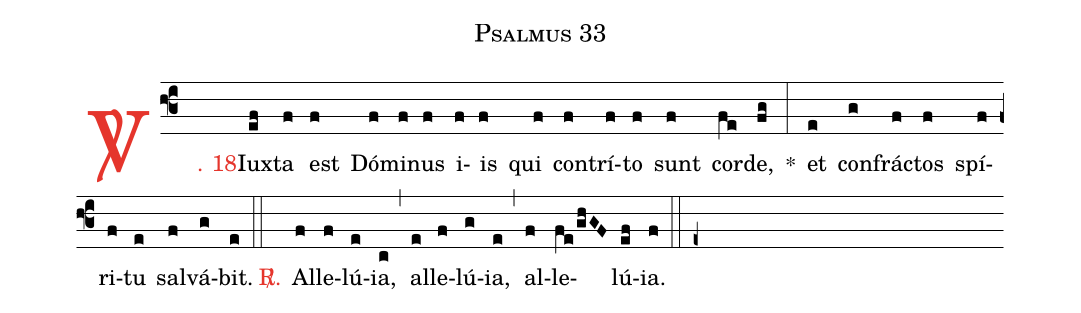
name: Psalmus 33;
%%
(f3)

<c><sp>V/</sp>. 18.</c>() Iux(ef)ta(f) est(f) Dó(f)mi(f)nus(f) i(f)is(f) qui(f) con(f)trí(f)to(f) sunt(f) cor(fe)de,(fg) *(:) et(e) con(g)frác(f)tos(f) spí(f)ri(f)tu(e) sal(f)vá(g)bit.(e)

(::)

<nlba><c><sp>R/</sp>.</c>() Al</nlba>(f)le(f)lú(e)ia,(c) (,) al(e)le(f)lú(g)ia,(e) (,) al(f)le(fe/ghGF)lú(ef)ia.(f)

(::)

(e+)
